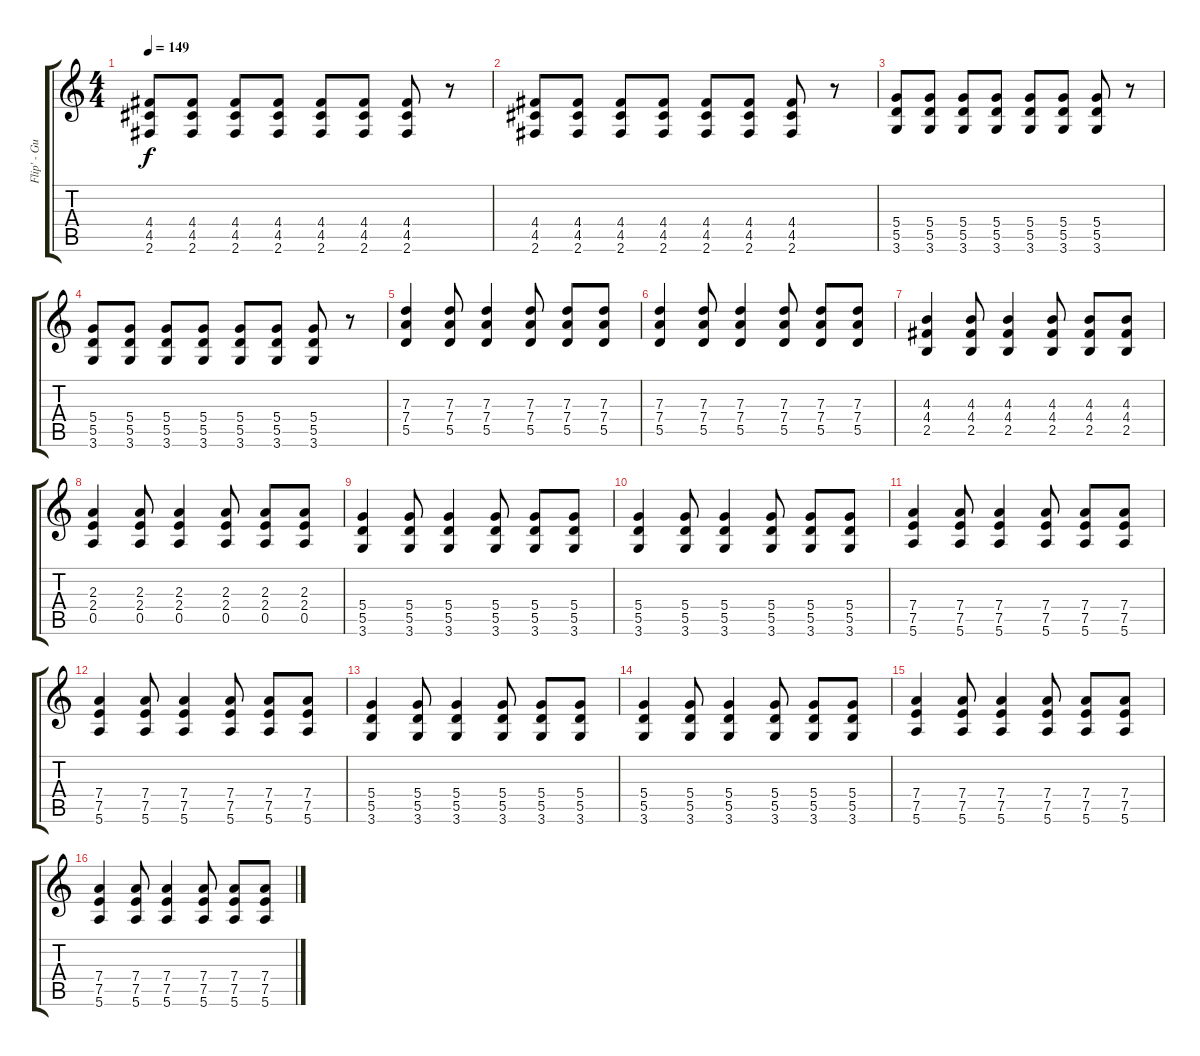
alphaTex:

\track ("Flip' - Guitar 2" "Flip' - Gu") {instrument distortionguitar}
\staff {score tabs}
\tuning (E4 B3 G3 D3 A2 E2) {hide}
\ts (4 4)
\tempo 149
\clef g2
\ks c
(4.4 4.5 2.6).8{dy f instrument overdrivenguitar} (4.4 4.5 2.6).8 (4.4 4.5 2.6).8 (4.4 4.5 2.6).8 (4.4 4.5 2.6).8 (4.4 4.5 2.6).8 (4.4 4.5 2.6).8 r.8 |
(4.4 4.5 2.6).8 (4.4 4.5 2.6).8 (4.4 4.5 2.6).8 (4.4 4.5 2.6).8 (4.4 4.5 2.6).8 (4.4 4.5 2.6).8 (4.4 4.5 2.6).8 r.8 |
(5.4 5.5 3.6).8 (5.4 5.5 3.6).8 (5.4 5.5 3.6).8 (5.4 5.5 3.6).8 (5.4 5.5 3.6).8 (5.4 5.5 3.6).8 (5.4 5.5 3.6).8 r.8 |
(5.4 5.5 3.6).8 (5.4 5.5 3.6).8 (5.4 5.5 3.6).8 (5.4 5.5 3.6).8 (5.4 5.5 3.6).8 (5.4 5.5 3.6).8 (5.4 5.5 3.6).8 r.8 |
(7.3 7.4 5.5).4 (7.3 7.4 5.5).8 (7.3 7.4 5.5).4 (7.3 7.4 5.5).8 (7.3 7.4 5.5).8 (7.3 7.4 5.5).8 |
(7.3 7.4 5.5).4 (7.3 7.4 5.5).8 (7.3 7.4 5.5).4 (7.3 7.4 5.5).8 (7.3 7.4 5.5).8 (7.3 7.4 5.5).8 |
(4.3 4.4 2.5).4 (4.3 4.4 2.5).8 (4.3 4.4 2.5).4 (4.3 4.4 2.5).8 (4.3 4.4 2.5).8 (4.3 4.4 2.5).8 |
(2.3 2.4 0.5).4 (2.3 2.4 0.5).8 (2.3 2.4 0.5).4 (2.3 2.4 0.5).8 (2.3 2.4 0.5).8 (2.3 2.4 0.5).8 |
(5.4 5.5 3.6).4 (5.4 5.5 3.6).8 (5.4 5.5 3.6).4 (5.4 5.5 3.6).8 (5.4 5.5 3.6).8 (5.4 5.5 3.6).8 |
(5.4 5.5 3.6).4 (5.4 5.5 3.6).8 (5.4 5.5 3.6).4 (5.4 5.5 3.6).8 (5.4 5.5 3.6).8 (5.4 5.5 3.6).8 |
(7.4 7.5 5.6).4 (7.4 7.5 5.6).8 (7.4 7.5 5.6).4 (7.4 7.5 5.6).8 (7.4 7.5 5.6).8 (7.4 7.5 5.6).8 |
(7.4 7.5 5.6).4 (7.4 7.5 5.6).8 (7.4 7.5 5.6).4 (7.4 7.5 5.6).8 (7.4 7.5 5.6).8 (7.4 7.5 5.6).8 |
(5.4 5.5 3.6).4 (5.4 5.5 3.6).8 (5.4 5.5 3.6).4 (5.4 5.5 3.6).8 (5.4 5.5 3.6).8 (5.4 5.5 3.6).8 |
(5.4 5.5 3.6).4 (5.4 5.5 3.6).8 (5.4 5.5 3.6).4 (5.4 5.5 3.6).8 (5.4 5.5 3.6).8 (5.4 5.5 3.6).8 |
(7.4 7.5 5.6).4 (7.4 7.5 5.6).8 (7.4 7.5 5.6).4 (7.4 7.5 5.6).8 (7.4 7.5 5.6).8 (7.4 7.5 5.6).8 |
(7.4 7.5 5.6).4 (7.4 7.5 5.6).8 (7.4 7.5 5.6).4 (7.4 7.5 5.6).8 (7.4 7.5 5.6).8 (7.4 7.5 5.6).8
